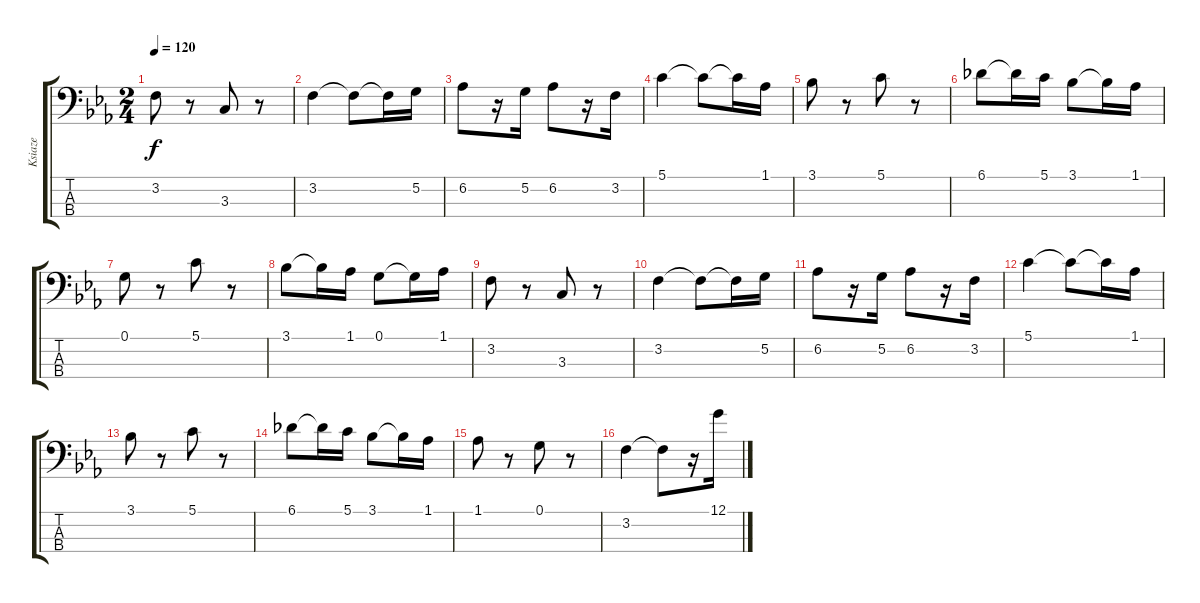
\track ("Ksiaze" "Ksiaze") {instrument acousticbass}
\staff {score tabs}
\tuning (G2 D2 A1 E1) {hide}
\ts (2 4)
\tempo 120
\clef f4
\ks cminor
3.2.8{dy f instrument acousticbass} r.8 3.3.8 r.8 |
3.2.4 3.2{t}.8 3.2{t}.16 5.2.16 |
6.2.8 r.16 5.2.16 6.2.8 r.16 3.2.16 |
5.1.4 5.1{t}.8 5.1{t}.16 1.1.16 |
3.1.8 r.8 5.1.8 r.8 |
6.1.8 6.1{t}.16 5.1.16 3.1.8 3.1{t}.16 1.1.16 |
0.1.8 r.8 5.1.8 r.8 |
3.1.8 3.1{t}.16 1.1.16 0.1.8 0.1{t}.16 1.1.16 |
3.2.8 r.8 3.3.8 r.8 |
3.2.4 3.2{t}.8 3.2{t}.16 5.2.16 |
6.2.8 r.16 5.2.16 6.2.8 r.16 3.2.16 |
5.1.4 5.1{t}.8 5.1{t}.16 1.1.16 |
3.1.8 r.8 5.1.8 r.8 |
6.1.8 6.1{t}.16 5.1.16 3.1.8 3.1{t}.16 1.1.16 |
1.1.8 r.8 0.1.8 r.8 |
3.2.4 3.2{t}.8 r.16 12.1.16
